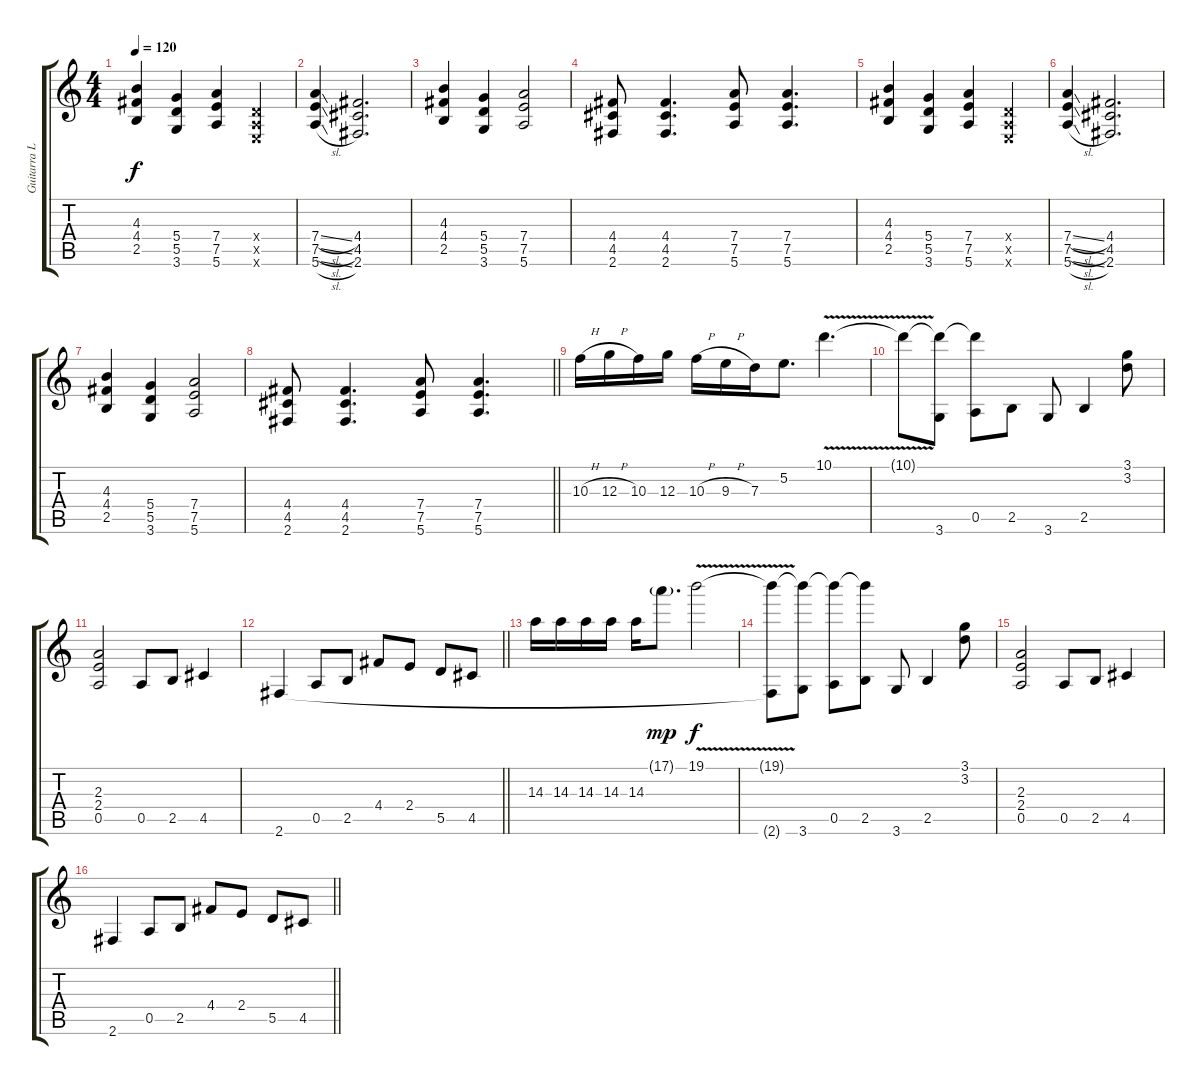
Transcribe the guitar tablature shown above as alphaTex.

\track ("Guitarra Lider" "Guitarra L") {instrument overdrivenguitar}
\staff {score tabs}
\tuning (E4 B3 G3 D3 A2 E2) {hide}
\ts (4 4)
\tempo 120
\clef g2
\ks c
(4.3 4.4 2.5).4{dy f volume 14} (5.4 5.5 3.6).4 (7.4 7.5 5.6).4 (0.4{x} 0.5{x} 0.6{x}).4 |
(7.4{sl} 7.5{sl} 5.6{sl}).4 (4.4 4.5 2.6).2{d} |
(4.3 4.4 2.5).4 (5.4 5.5 3.6).4 (7.4 7.5 5.6).2 |
(4.4 4.5 2.6).8 (4.4 4.5 2.6).4{d} (7.4 7.5 5.6).8 (7.4 7.5 5.6).4{d} |
(4.3 4.4 2.5).4 (5.4 5.5 3.6).4 (7.4 7.5 5.6).4 (0.4{x} 0.5{x} 0.6{x}).4 |
(7.4{sl} 7.5{sl} 5.6{sl}).4 (4.4 4.5 2.6).2{d} |
(4.3 4.4 2.5).4 (5.4 5.5 3.6).4 (7.4 7.5 5.6).2 |
\barLineRight lightlight
(4.4 4.5 2.6).8 (4.4 4.5 2.6).4{d} (7.4 7.5 5.6).8 (7.4 7.5 5.6).4{d} |
10.3{h}.16{volume 10} 12.3{h}.16 10.3.16 12.3.16 10.3{h}.16 9.3{h}.16 7.3.16 5.2.8{d} 10.1{v}.4{d} |
10.1{t}.8 (10.1{t} 3.6).8 (10.1{t} 0.5).8 2.5.8 3.6.8 2.5.4 (3.1 3.2).8 |
(2.3 2.4 0.5).2 0.5.8 2.5.8 4.5.4 |
\barLineRight lightlight
2.6.4 0.5.8 2.5.8 4.4.8 2.4.8 5.5.8 4.5.8 |
14.3.16 14.3.16 14.3.16 14.3.16 14.3.16 17.1{g}.8{d dy mp} 19.1{v}.2{dy f} |
(19.1{t} 2.6{t}).8 (19.1{t} 3.6).8 (19.1{t} 0.5).8 (19.1{t} 2.5).8 3.6.8 2.5.4 (3.1 3.2).8 |
(2.3 2.4 0.5).2 0.5.8 2.5.8 4.5.4 |
\barLineRight lightlight
2.6.4 0.5.8 2.5.8 4.4.8 2.4.8 5.5.8 4.5.8
